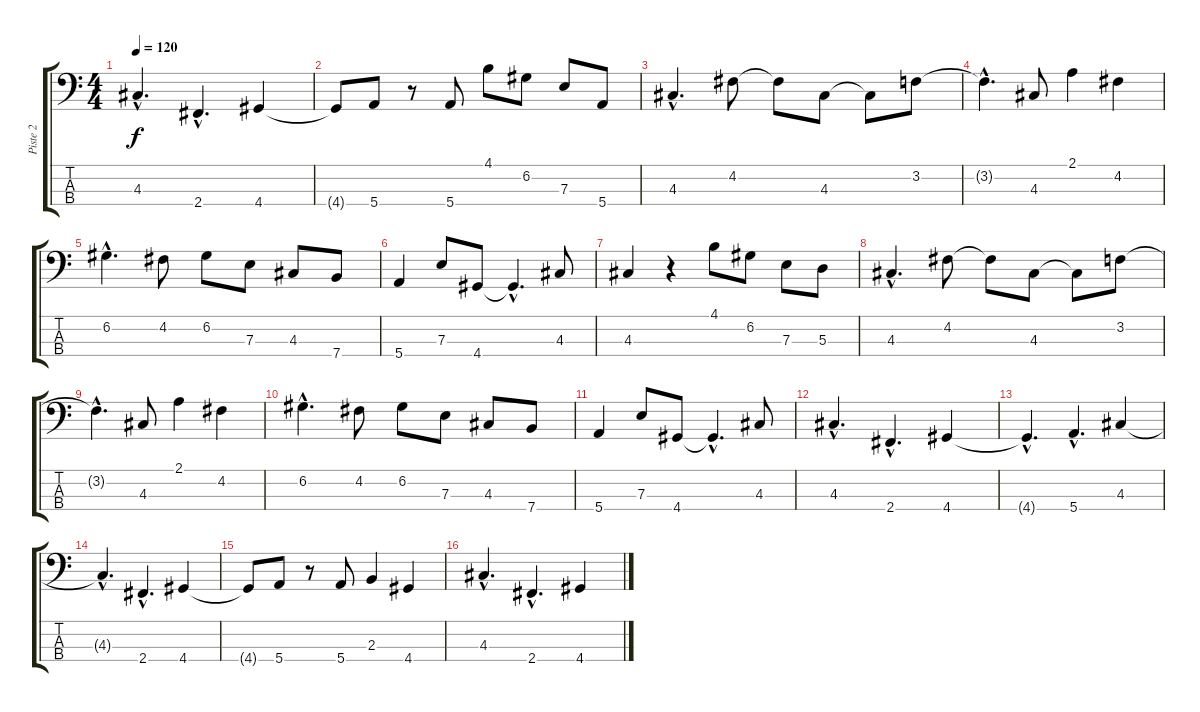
\track ("Piste 2" "Piste 2") {instrument electricbassfinger}
\staff {score tabs}
\tuning (G2 D2 A1 E1) {hide}
\ts (4 4)
\tempo 120
\clef f4
\ks c
4.3{hac}.4{d dy f} 2.4{hac}.4{d} 4.4.4 |
4.4{t}.8 5.4.8 r.8 5.4.8 4.1.8 6.2.8 7.3.8 5.4.8 |
4.3{hac}.4{d} 4.2.8 4.2{t}.8 4.3.8 4.3{t}.8 3.2.8 |
3.2{hac t}.4{d} 4.3.8 2.1.4 4.2.4 |
6.2{hac}.4{d} 4.2.8 6.2.8 7.3.8 4.3.8 7.4.8 |
5.4.4 7.3.8 4.4.8 4.4{hac t}.4{d} 4.3.8 |
4.3.4 r.4 4.1.8 6.2.8 7.3.8 5.3.8 |
4.3{hac}.4{d} 4.2.8 4.2{t}.8 4.3.8 4.3{t}.8 3.2.8 |
3.2{hac t}.4{d} 4.3.8 2.1.4 4.2.4 |
6.2{hac}.4{d} 4.2.8 6.2.8 7.3.8 4.3.8 7.4.8 |
5.4.4 7.3.8 4.4.8 4.4{hac t}.4{d} 4.3.8 |
4.3{hac}.4{d} 2.4{hac}.4{d} 4.4.4 |
4.4{hac t}.4{d} 5.4{hac}.4{d} 4.3.4 |
4.3{hac t}.4{d} 2.4{hac}.4{d} 4.4.4 |
4.4{t}.8 5.4.8 r.8 5.4.8 2.3.4 4.4.4 |
4.3{hac}.4{d} 2.4{hac}.4{d} 4.4.4
